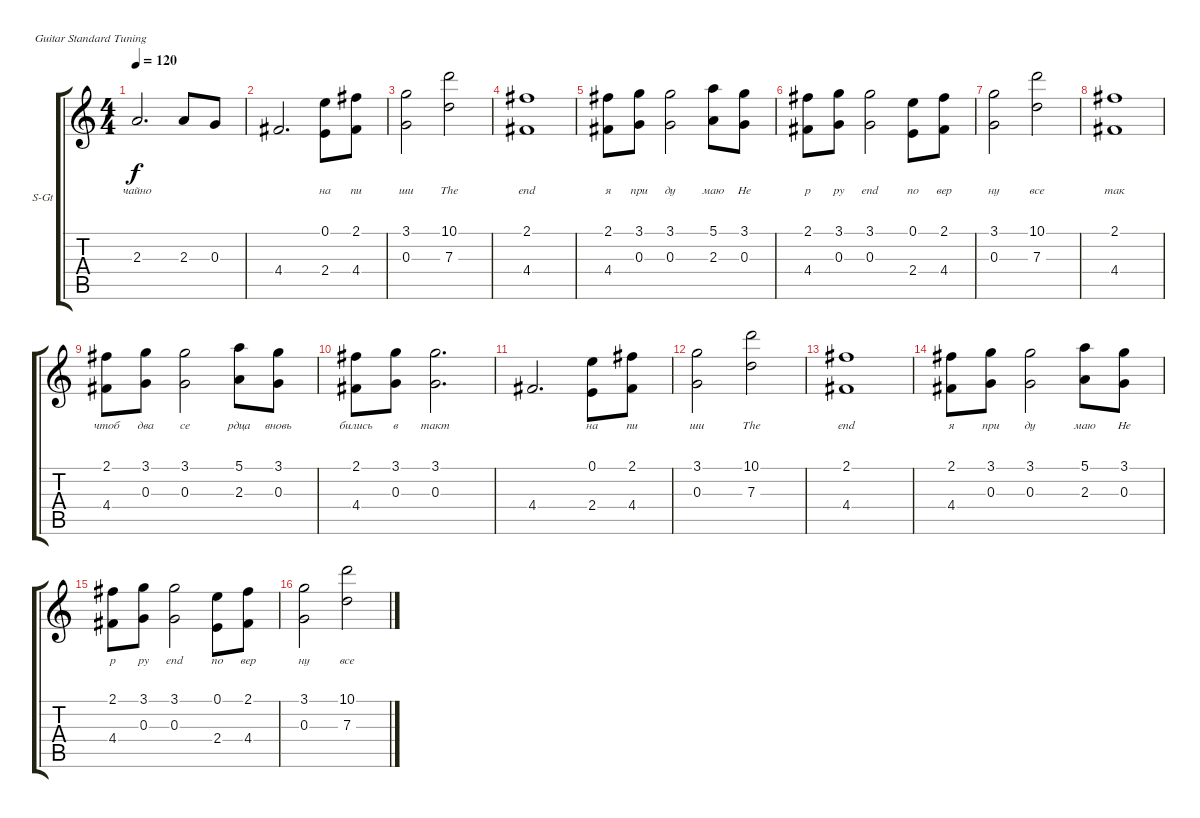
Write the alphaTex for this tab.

\defaultSystemsLayout 4
\bracketExtendMode groupsimilarinstruments
\firstSystemTrackNameOrientation horizontal
\otherSystemsTrackNameOrientation horizontal
\track ("Steel Guitar" "S-Gt") {instrument acousticguitarsteel}
\staff {score tabs}
\tuning (E4 B3 G3 D3 A2 E2)
\ts (4 4)
\tempo 120
\clef g2
\ks c
2.3.2{d lyrics (0 "чайно") lyrics (1 "") lyrics (2 "") lyrics (3 "") lyrics (4 "") dy f} 2.3.8{lyrics (0 "") lyrics (1 "") lyrics (2 "") lyrics (3 "") lyrics (4 "")} 0.3.8{lyrics (0 "") lyrics (1 "") lyrics (2 "") lyrics (3 "") lyrics (4 "")} |
4.4.2{d lyrics (0 "") lyrics (1 "") lyrics (2 "") lyrics (3 "") lyrics (4 "")} (0.1 2.4).8{lyrics (0 "на") lyrics (1 "") lyrics (2 "") lyrics (3 "") lyrics (4 "")} (2.1 4.4).8{lyrics (0 "пи") lyrics (1 "") lyrics (2 "") lyrics (3 "") lyrics (4 "")} |
(3.1 0.3).2{lyrics (0 "ши") lyrics (1 "") lyrics (2 "") lyrics (3 "") lyrics (4 "")} (10.1 7.3).2{lyrics (0 "The") lyrics (1 "") lyrics (2 "") lyrics (3 "") lyrics (4 "")} |
(2.1 4.4).1{lyrics (0 "end") lyrics (1 "") lyrics (2 "") lyrics (3 "") lyrics (4 "")} |
(2.1 4.4).8{lyrics (0 "я") lyrics (1 "") lyrics (2 "") lyrics (3 "") lyrics (4 "")} (3.1 0.3).8{lyrics (0 "при") lyrics (1 "") lyrics (2 "") lyrics (3 "") lyrics (4 "")} (3.1 0.3).2{lyrics (0 "ду") lyrics (1 "") lyrics (2 "") lyrics (3 "") lyrics (4 "")} (5.1 2.3).8{lyrics (0 "маю") lyrics (1 "") lyrics (2 "") lyrics (3 "") lyrics (4 "")} (3.1 0.3).8{lyrics (0 "He") lyrics (1 "") lyrics (2 "") lyrics (3 "") lyrics (4 "")} |
(2.1 4.4).8{lyrics (0 "p") lyrics (1 "") lyrics (2 "") lyrics (3 "") lyrics (4 "")} (3.1 0.3).8{lyrics (0 "py") lyrics (1 "") lyrics (2 "") lyrics (3 "") lyrics (4 "")} (3.1 0.3).2{lyrics (0 "end") lyrics (1 "") lyrics (2 "") lyrics (3 "") lyrics (4 "")} (0.1 2.4).8{lyrics (0 "по") lyrics (1 "") lyrics (2 "") lyrics (3 "") lyrics (4 "")} (2.1 4.4).8{lyrics (0 "вер") lyrics (1 "") lyrics (2 "") lyrics (3 "") lyrics (4 "")} |
(3.1 0.3).2{lyrics (0 "ну") lyrics (1 "") lyrics (2 "") lyrics (3 "") lyrics (4 "")} (10.1 7.3).2{lyrics (0 "все") lyrics (1 "") lyrics (2 "") lyrics (3 "") lyrics (4 "")} |
(2.1 4.4).1{lyrics (0 "так") lyrics (1 "") lyrics (2 "") lyrics (3 "") lyrics (4 "")} |
(2.1 4.4).8{lyrics (0 "чтоб") lyrics (1 "") lyrics (2 "") lyrics (3 "") lyrics (4 "")} (3.1 0.3).8{lyrics (0 "два") lyrics (1 "") lyrics (2 "") lyrics (3 "") lyrics (4 "")} (3.1 0.3).2{lyrics (0 "се") lyrics (1 "") lyrics (2 "") lyrics (3 "") lyrics (4 "")} (5.1 2.3).8{lyrics (0 "рдца") lyrics (1 "") lyrics (2 "") lyrics (3 "") lyrics (4 "")} (3.1 0.3).8{lyrics (0 "вновь") lyrics (1 "") lyrics (2 "") lyrics (3 "") lyrics (4 "")} |
(2.1 4.4).8{lyrics (0 "бились") lyrics (1 "") lyrics (2 "") lyrics (3 "") lyrics (4 "")} (3.1 0.3).8{lyrics (0 "в") lyrics (1 "") lyrics (2 "") lyrics (3 "") lyrics (4 "")} (3.1 0.3).2{d lyrics (0 "такт") lyrics (1 "") lyrics (2 "") lyrics (3 "") lyrics (4 "")} |
4.4.2{d lyrics (0 "") lyrics (1 "") lyrics (2 "") lyrics (3 "") lyrics (4 "")} (0.1 2.4).8{lyrics (0 "на") lyrics (1 "") lyrics (2 "") lyrics (3 "") lyrics (4 "")} (2.1 4.4).8{lyrics (0 "пи") lyrics (1 "") lyrics (2 "") lyrics (3 "") lyrics (4 "")} |
(3.1 0.3).2{lyrics (0 "ши") lyrics (1 "") lyrics (2 "") lyrics (3 "") lyrics (4 "")} (10.1 7.3).2{lyrics (0 "The") lyrics (1 "") lyrics (2 "") lyrics (3 "") lyrics (4 "")} |
(2.1 4.4).1{lyrics (0 "end") lyrics (1 "") lyrics (2 "") lyrics (3 "") lyrics (4 "")} |
(2.1 4.4).8{lyrics (0 "я") lyrics (1 "") lyrics (2 "") lyrics (3 "") lyrics (4 "")} (3.1 0.3).8{lyrics (0 "при") lyrics (1 "") lyrics (2 "") lyrics (3 "") lyrics (4 "")} (3.1 0.3).2{lyrics (0 "ду") lyrics (1 "") lyrics (2 "") lyrics (3 "") lyrics (4 "")} (5.1 2.3).8{lyrics (0 "маю") lyrics (1 "") lyrics (2 "") lyrics (3 "") lyrics (4 "")} (3.1 0.3).8{lyrics (0 "He") lyrics (1 "") lyrics (2 "") lyrics (3 "") lyrics (4 "")} |
(2.1 4.4).8{lyrics (0 "p") lyrics (1 "") lyrics (2 "") lyrics (3 "") lyrics (4 "")} (3.1 0.3).8{lyrics (0 "py") lyrics (1 "") lyrics (2 "") lyrics (3 "") lyrics (4 "")} (3.1 0.3).2{lyrics (0 "end") lyrics (1 "") lyrics (2 "") lyrics (3 "") lyrics (4 "")} (0.1 2.4).8{lyrics (0 "по") lyrics (1 "") lyrics (2 "") lyrics (3 "") lyrics (4 "")} (2.1 4.4).8{lyrics (0 "вер") lyrics (1 "") lyrics (2 "") lyrics (3 "") lyrics (4 "")} |
(3.1 0.3).2{lyrics (0 "ну") lyrics (1 "") lyrics (2 "") lyrics (3 "") lyrics (4 "")} (10.1 7.3).2{lyrics (0 "все") lyrics (1 "") lyrics (2 "") lyrics (3 "") lyrics (4 "")}
